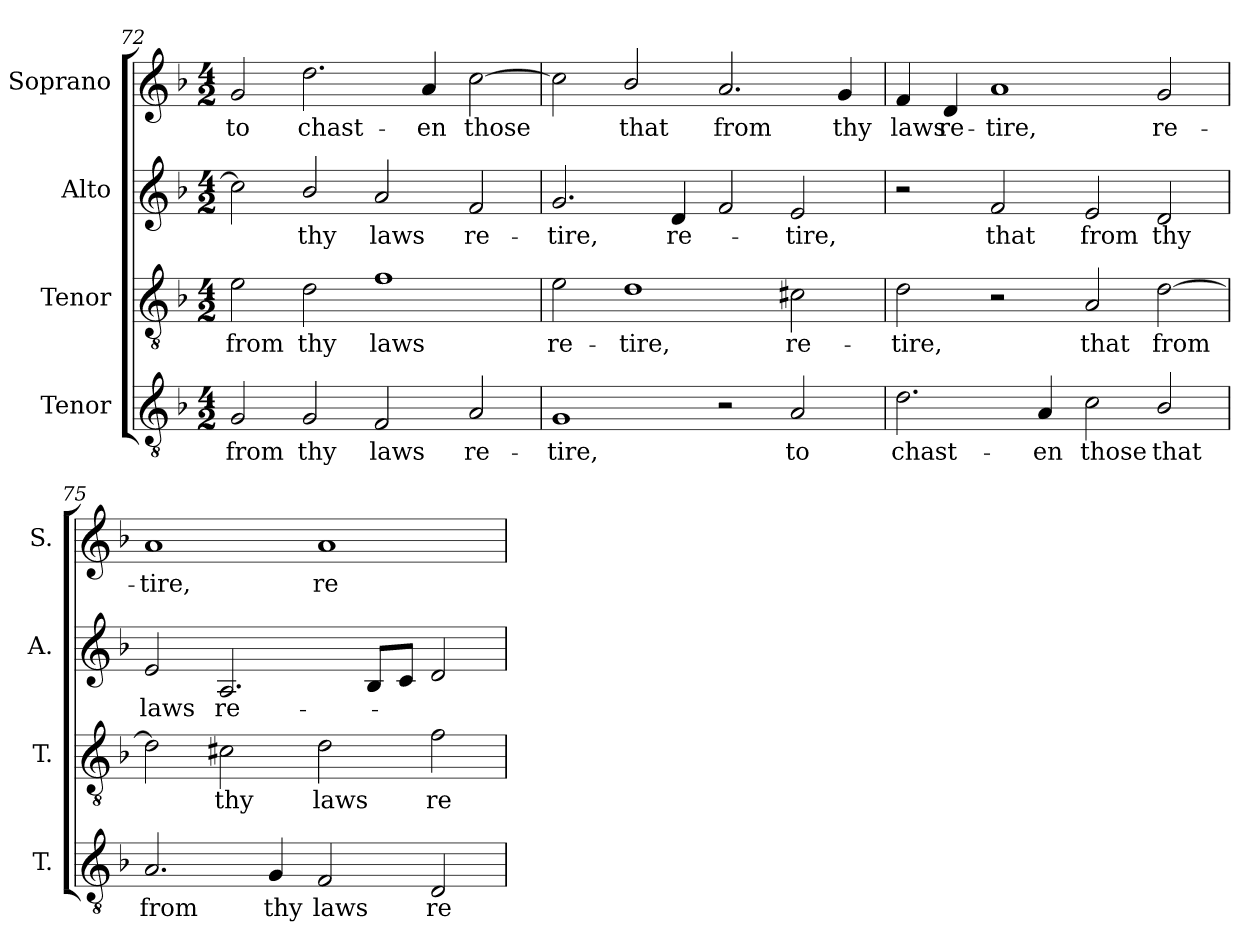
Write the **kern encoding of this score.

**kern	**text	**kern	**text	**kern	**text	**kern	**text
*part4	*part4	*part3	*part3	*part2	*part2	*part1	*part1
*staff4	*staff4	*staff3	*staff3	*staff2	*staff2	*staff1	*staff1
*I"Tenor	*	*I"Tenor	*	*I"Alto	*	*I"Soprano	*
*I'T.	*	*I'T.	*	*I'A.	*	*I'S.	*
*clefGv2	*	*clefGv2	*	*clefG2	*	*clefG2	*
*ITrd7c12	*	*ITrd7c12	*	*	*	*	*
*k[b-]	*	*k[b-]	*	*k[b-]	*	*k[b-]	*
*F:	*	*F:	*	*F:	*	*F:	*
*M4/2	*	*M4/2	*	*M4/2	*	*M4/2	*
=72	=72	=72	=72	=72	=72	=72	=72
!	!LO:LY:b:color=#000000	!	!	!	!	!	!
!	!	!	!LO:LY:b:color=#000000	!	!	!	!
!	!	!	!	!	!	!	!LO:LY:b:color=#000000
2GGi/	from	2Ei\	from	2cci\]	.	2gi/	to
!	!LO:LY:b:color=#000000	!	!	!	!	!	!
!	!	!	!LO:LY:b:color=#000000	!	!	!	!
!	!	!	!	!	!LO:LY:b:color=#000000	!	!
!	!	!	!	!	!	!	!LO:LY:b:color=#000000
2GGi/	thy	2Di\	thy	2b-i/	thy	2.ddi\	chast-
!	!LO:LY:b:color=#000000	!	!	!	!	!	!
!	!	!	!LO:LY:b:color=#000000	!	!	!	!
!	!	!	!	!	!LO:LY:b:color=#000000	!	!
2FFi/	laws	1Fi	laws	2ai/	laws	.	.
!	!	!	!	!	!	!	!LO:LY:b:color=#000000
.	.	.	.	.	.	4ai/	-en
!	!LO:LY:b:color=#000000	!	!	!	!	!	!
!	!	!	!	!	!LO:LY:b:color=#000000	!	!
!	!	!	!	!	!	!	!LO:LY:b:color=#000000
2AAi/	re-	.	.	2fi/	re-	[2cci\	those
!!LO:LB:g=z
=73	=73	=73	=73	=73	=73	=73	=73
!	!LO:LY:b:color=#000000	!	!	!	!	!	!
!	!	!	!LO:LY:b:color=#000000	!	!	!	!
!	!	!	!	!	!LO:LY:b:color=#000000	!	!
1GGi	-tire,	2Ei\	re-	2.gi/	-tire,	2cci\]	.
!	!	!	!LO:LY:b:color=#000000	!	!	!	!
!	!	!	!	!	!	!	!LO:LY:b:color=#000000
.	.	1Di	-tire,	.	.	2b-i/	that
!	!	!	!	!	!LO:LY:b:color=#000000	!	!
.	.	.	.	4di/	re-	.	.
!	!	!	!	!	!	!	!LO:LY:b:color=#000000
2r	.	.	.	2fi/	.	2.ai/	from
!	!LO:LY:b:color=#000000	!	!	!	!	!	!
!	!	!	!LO:LY:b:color=#000000	!	!	!	!
!	!	!	!	!	!LO:LY:b:color=#000000	!	!
2AAi/	to	2C#Xi\	re-	2ei/	-tire,	.	.
!	!	!	!	!	!	!	!LO:LY:b:color=#000000
.	.	.	.	.	.	4gi/	thy
=74	=74	=74	=74	=74	=74	=74	=74
!	!LO:LY:b:color=#000000	!	!	!	!	!	!
!	!	!	!LO:LY:b:color=#000000	!	!	!	!
!	!	!	!	!	!	!	!LO:LY:b:color=#000000
2.Di\	chast-	2Di\	-tire,	2r	.	4fi/	laws
!	!	!	!	!	!	!	!LO:LY:b:color=#000000
.	.	.	.	.	.	4di/	re-
!	!	!	!	!	!LO:LY:b:color=#000000	!	!
!	!	!	!	!	!	!	!LO:LY:b:color=#000000
.	.	2r	.	2fi/	that	1ai	-tire,
!	!LO:LY:b:color=#000000	!	!	!	!	!	!
4AAi/	-en	.	.	.	.	.	.
!	!LO:LY:b:color=#000000	!	!	!	!	!	!
!	!	!	!LO:LY:b:color=#000000	!	!	!	!
!	!	!	!	!	!LO:LY:b:color=#000000	!	!
2Ci\	those	2AAi/	that	2ei/	from	.	.
!	!LO:LY:b:color=#000000	!	!	!	!	!	!
!	!	!	!LO:LY:b:color=#000000	!	!	!	!
!	!	!	!	!	!LO:LY:b:color=#000000	!	!
!	!	!	!	!	!	!	!LO:LY:b:color=#000000
2BB-i/	that	[2Di\	from	2di/	thy	2gi/	re-
=75	=75	=75	=75	=75	=75	=75	=75
!	!LO:LY:b:color=#000000	!	!	!	!	!	!
!	!	!	!	!	!LO:LY:b:color=#000000	!	!
!	!	!	!	!	!	!	!LO:LY:b:color=#000000
2.AAi/	from	2Di\]	.	2ei/	laws	1ai	-tire,
!	!	!	!LO:LY:b:color=#000000	!	!	!	!
!	!	!	!	!	!LO:LY:b:color=#000000	!	!
.	.	2C#Xi\	thy	2.Ai/	re-	.	.
!	!LO:LY:b:color=#000000	!	!	!	!	!	!
4GGi/	thy	.	.	.	.	.	.
!	!LO:LY:b:color=#000000	!	!	!	!	!	!
!	!	!	!LO:LY:b:color=#000000	!	!	!	!
!	!	!	!	!	!	!	!LO:LY:b:color=#000000
2FFi/	laws	2Di\	laws	.	.	1ai	re-
.	.	.	.	8B-i/L	.	.	.
.	.	.	.	8ci/J	.	.	.
!	!LO:LY:b:color=#000000	!	!	!	!	!	!
!	!	!	!LO:LY:b:color=#000000	!	!	!	!
2DDi/	re-	2Fi\	re-	2di/	.	.	.
=	=	=	=	=	=	=	=
*-	*-	*-	*-	*-	*-	*-	*-
